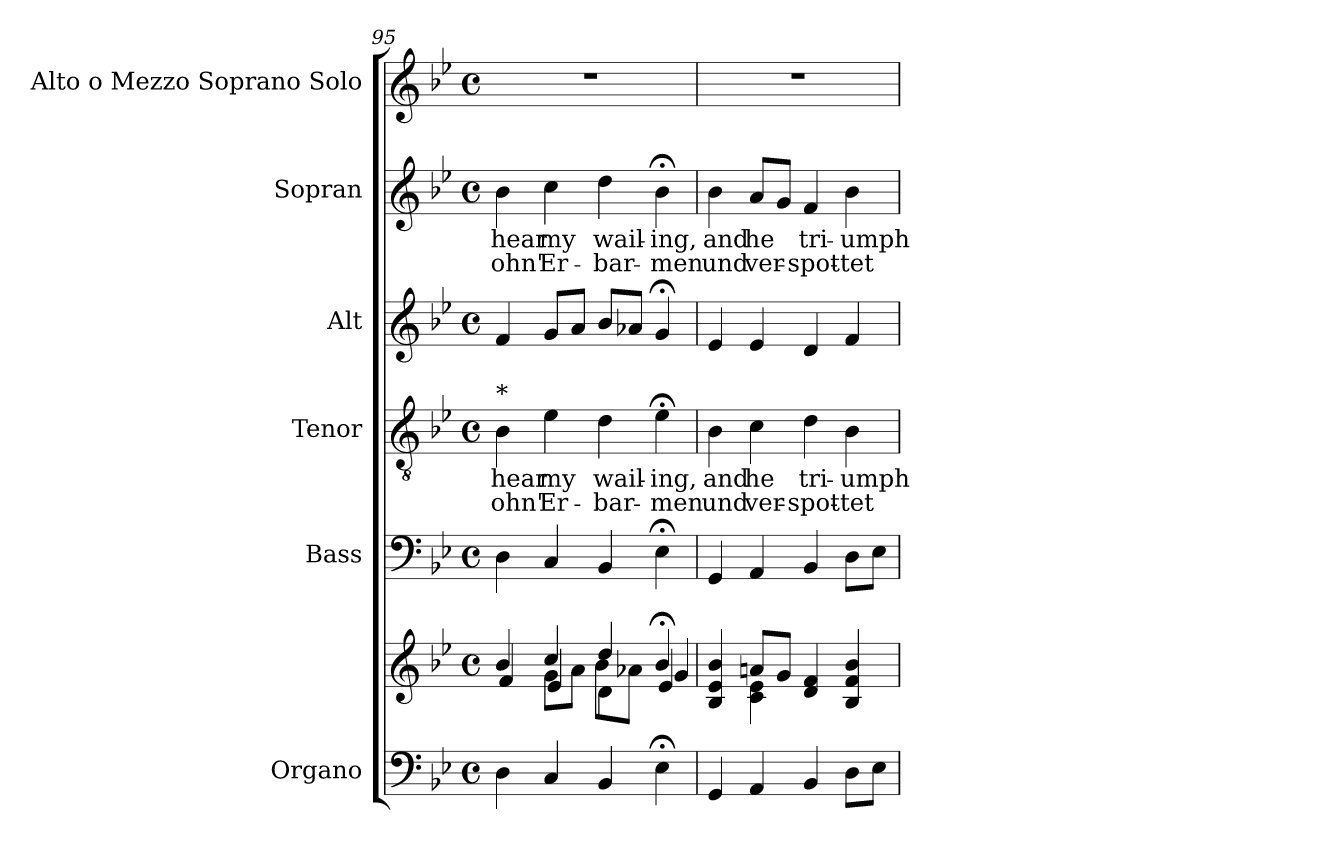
**kern	**kern	**kern	**kern	**text	**text	**kern	**kern	**text	**text	**kern
*part6	*part6	*part5	*part4	*part4	*part4	*part3	*part2	*part2	*part2	*part1
*staff7	*staff6	*staff5	*staff4	*staff4	*staff4	*staff3	*staff2	*staff2	*staff2	*staff1
*I"Organo	*	*I"Bass	*I"Tenor	*	*	*I"Alt	*I"Sopran	*	*	*I"Alto o Mezzo Soprano Solo
*	*	*I'B	*I'T	*	*	*I'A	*I'S	*	*	*I'S o l o
*clefF4	*clefG2	*clefF4	*clefGv2	*	*	*clefG2	*clefG2	*	*	*clefG2
*k[b-e-]	*k[b-e-]	*k[b-e-]	*k[b-e-]	*	*	*k[b-e-]	*k[b-e-]	*	*	*k[b-e-]
*M4/4	*M4/4	*M4/4	*M4/4	*	*	*M4/4	*M4/4	*	*	*M4/4
*met(c)	*met(c)	*met(c)	*met(c)	*	*	*met(c)	*met(c)	*	*	*met(c)
=95	=95	=95	=95	=95	=95	=95	=95	=95	=95	=95
*	*^	*	*	*	*	*	*	*	*	*
*	*	*^	*	*	*	*	*	*	*	*	*
!	!	!	!	!	!LO:TX:a:t=*	!	!	!	!	!	!	!
!	!	!	!	!	!	!LO:LY:b	!LO:LY:b	!	!	!LO:LY:b	!LO:LY:b	!
4D\	4b-/	4f/	4ryy	4D\	4B-\	hear	ohn'	4f/	4b-\	hear	ohn'	1r
!	!	!	!	!	!	!LO:LY:b	!LO:LY:b	!	!	!LO:LY:b	!LO:LY:b	!
4C/	4cc/	4e-/	8g\L	4C/	4e-\	my	Er-	8g/L	4cc\	my	Er-	.
.	.	.	8a\J	.	.	.	.	8a/J	.	.	.	.
!	!	!	!	!	!	!LO:LY:b	!LO:LY:b	!	!	!LO:LY:b	!LO:LY:b	!
4BB-/	4dd/	4d\	8b-\L	4BB-/	4d\	wail-	-bar-	8b-/L	4dd\	wail-	-bar-	.
.	.	.	8a-X\J	.	.	.	.	8a-X/J	.	.	.	.
!	!	!	!	!	!	!LO:LY:b	!LO:LY:b	!	!	!LO:LY:b	!LO:LY:b	!
4E-;<\	4b-;</	4e-/	4g/	4E-;<\	4e-;<\	-ing,	-men	4g;</	4b-;<\	-ing,	-men	.
=96	=96	=96	=96	=96	=96	=96	=96	=96	=96	=96	=96	=96
!	!	!	!	!	!	!LO:LY:b	!LO:LY:b	!	!	!LO:LY:b	!LO:LY:b	!
*	*	*v	*v	*	*	*	*	*	*	*	*	*
4GG/	4B-/ 4e-/ 4b-/	4ryy	4GG/	4B-\	and	und	4e-/	4b-\	and	und	1r
!	!	!	!	!	!LO:LY:b	!LO:LY:b	!	!	!LO:LY:b	!LO:LY:b	!
4AA/	8an/L	4c\ 4e-\	4AA/	4c\	he	ver-	4e-/	8a/L	he	ver-	.
.	8g/J	.	.	.	.	.	.	8g/J	.	.	.
!	!	!	!	!	!LO:LY:b	!LO:LY:b	!	!	!LO:LY:b	!LO:LY:b	!
4BB-/	4d/ 4f/	2raayy	4BB-/	4d\	tri-	-spot-	4d/	4f/	tri-	-spot-	.
!	!	!	!	!	!LO:LY:b	!LO:LY:b	!	!	!LO:LY:b	!LO:LY:b	!
8D\L	4B-/ 4f/ 4b-/	.	8D\L	4B-\	-umph	-tet	4f/	4b-\	-umph	-tet	.
8E-\J	.	.	8E-\J	.	.	.	.	.	.	.	.
*	*v	*v	*	*	*	*	*	*	*	*	*
=	=	=	=	=	=	=	=	=	=	=
*-	*-	*-	*-	*-	*-	*-	*-	*-	*-	*-
